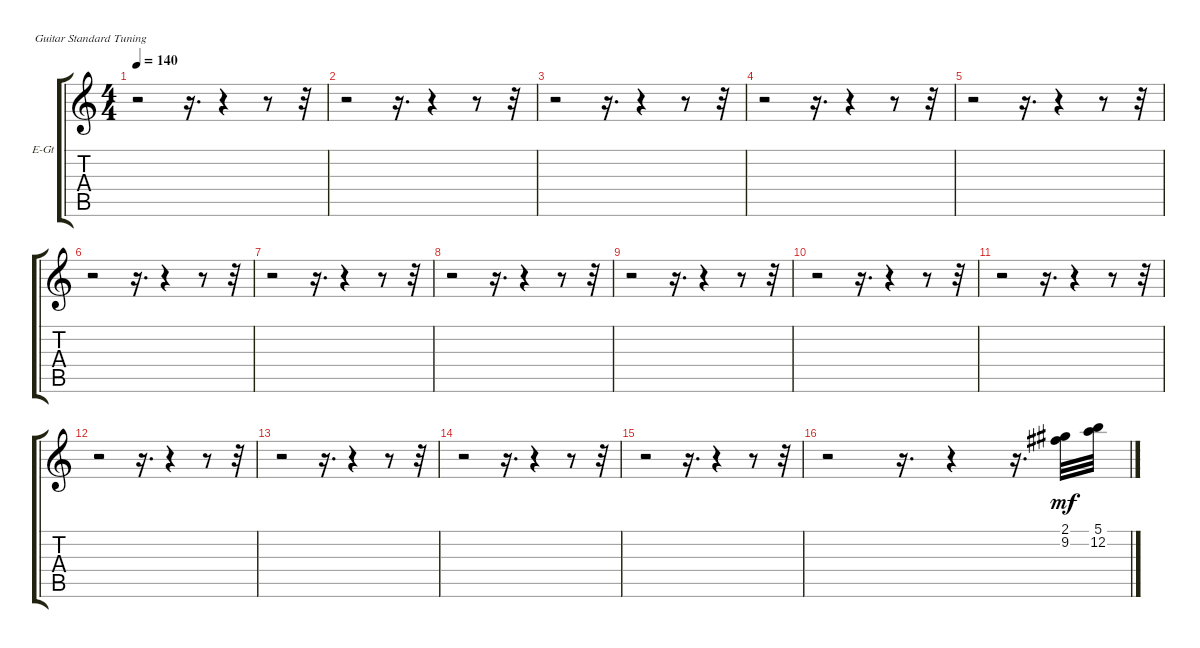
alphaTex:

\bracketExtendMode groupsimilarinstruments
\firstSystemTrackNameOrientation horizontal
\otherSystemsTrackNameOrientation horizontal
\track ("" "E-Gt") {instrument electricguitarclean}
\staff {score tabs}
\tuning (E4 B3 G3 D3 A2 E2)
\ts (4 4)
\tempo 140
\clef g2
\ks c
r.2{dy mf instrument electricguitarclean} r.16{d} r.4 r.8 r.32 |
r.2 r.16{d} r.4 r.8 r.32 |
r.2 r.16{d} r.4 r.8 r.32 |
r.2 r.16{d} r.4 r.8 r.32 |
r.2 r.16{d} r.4 r.8 r.32 |
r.2 r.16{d} r.4 r.8 r.32 |
r.2 r.16{d} r.4 r.8 r.32 |
r.2 r.16{d} r.4 r.8 r.32 |
r.2 r.16{d} r.4 r.8 r.32 |
r.2 r.16{d} r.4 r.8 r.32 |
r.2 r.16{d} r.4 r.8 r.32 |
r.2 r.16{d} r.4 r.8 r.32 |
r.2 r.16{d} r.4 r.8 r.32 |
r.2 r.16{d} r.4 r.8 r.32 |
r.2 r.16{d} r.4 r.8 r.32 |
r.2 r.16{d} r.4 r.16{d} (2.1 9.2).32 (5.1 12.2).32
